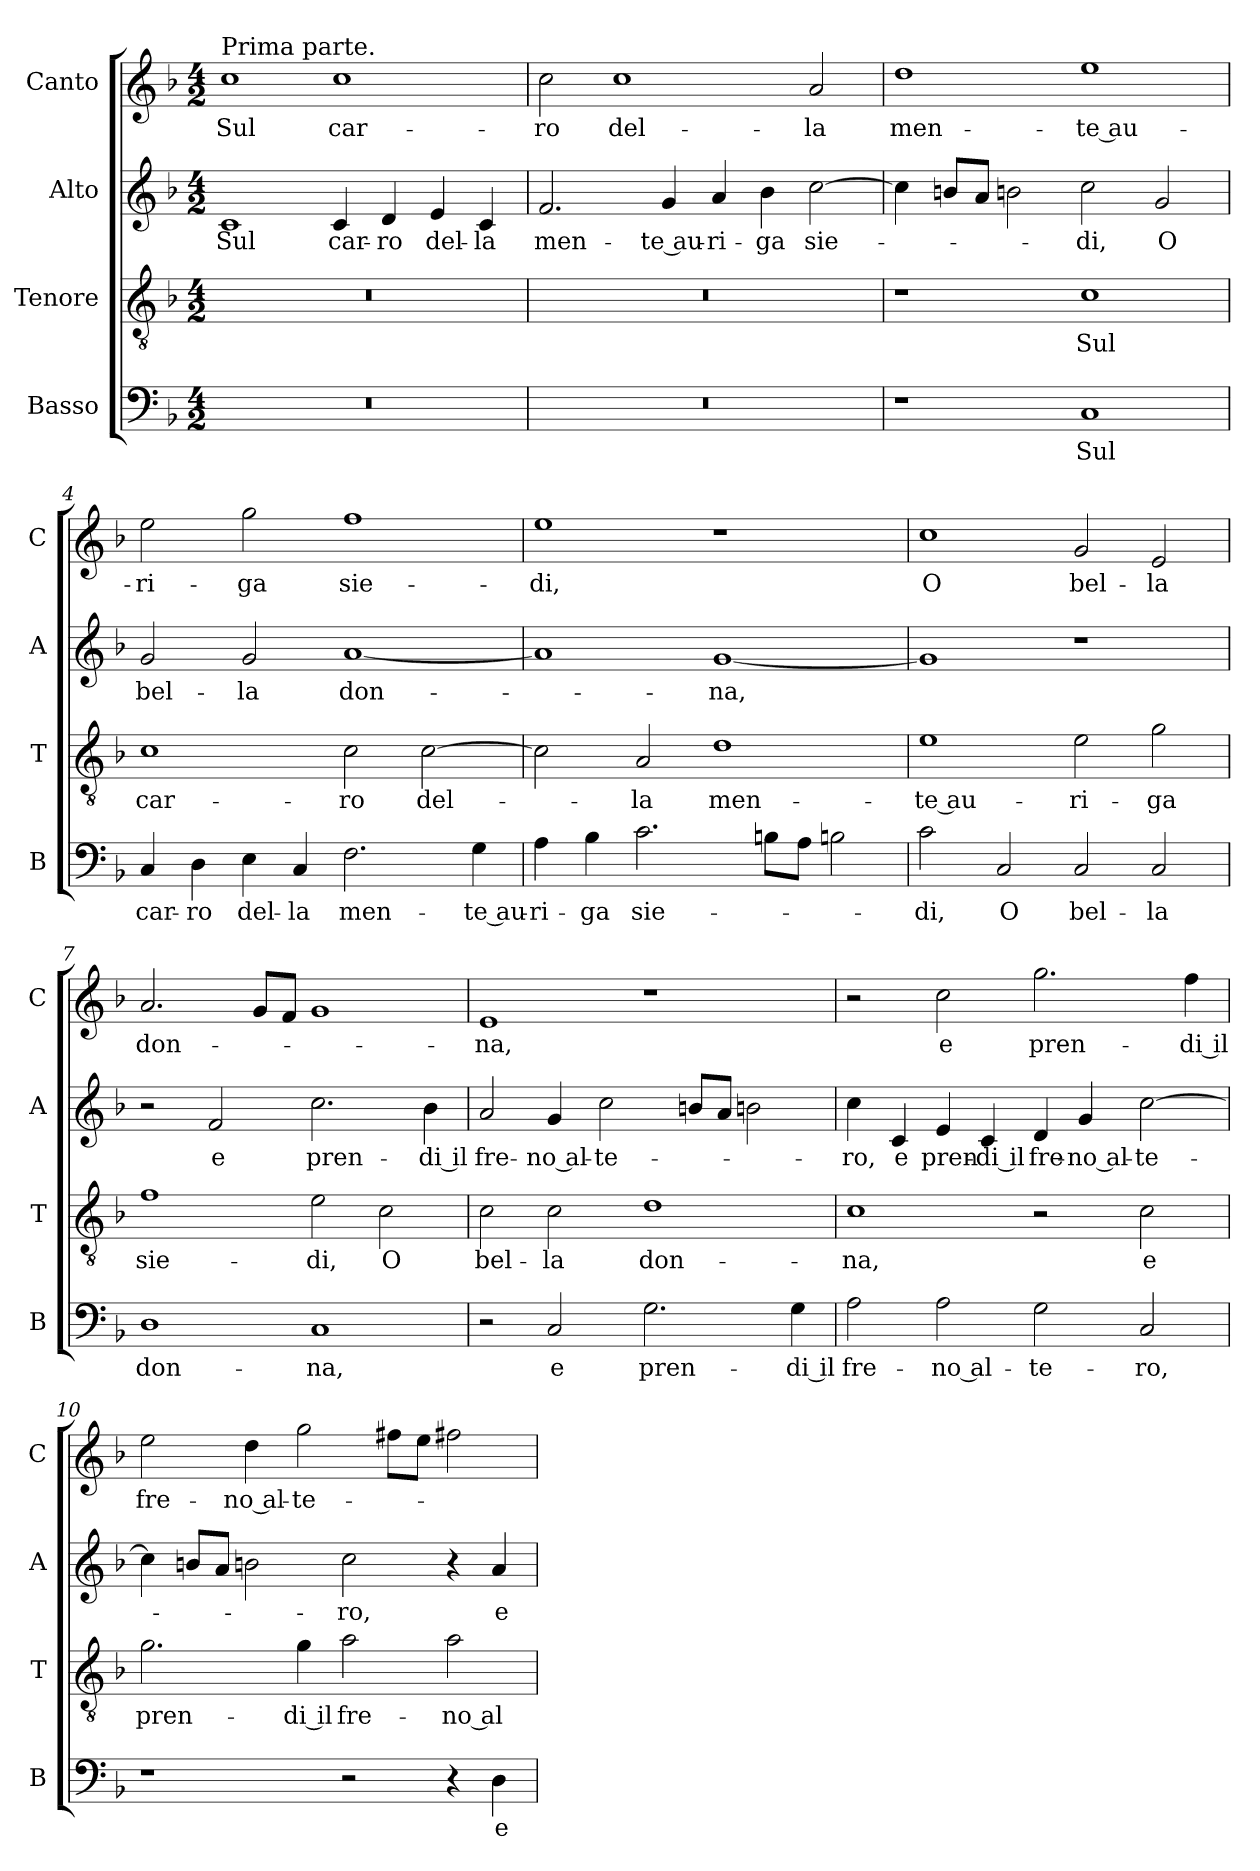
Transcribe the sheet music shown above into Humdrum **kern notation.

**kern	**text	**kern	**text	**kern	**text	**kern	**text
*part4	*part4	*part3	*part3	*part2	*part2	*part1	*part1
*staff4	*staff4	*staff3	*staff3	*staff2	*staff2	*staff1	*staff1
*I"Basso	*	*I"Tenore	*	*I"Alto	*	*I"Canto	*
*I'B	*	*I'T	*	*I'A	*	*I'C	*
*clefF4	*	*clefGv2	*	*clefG2	*	*clefG2	*
*k[b-]	*	*k[b-]	*	*k[b-]	*	*k[b-]	*
*F:	*	*F:	*	*F:	*	*F:	*
*M4/2	*	*M4/2	*	*M4/2	*	*M4/2	*
=1	=1	=1	=1	=1	=1	=1	=1
!	!	!	!	!	!	!LO:TX:a:t=Prima parte.	!
0r	.	0r	.	1c	Sul	1cc	Sul
.	.	.	.	4c	car-	1cc	car-
.	.	.	.	4d	-ro	.	.
.	.	.	.	4e	del-	.	.
.	.	.	.	4c	-la	.	.
=2	=2	=2	=2	=2	=2	=2	=2
0r	.	0r	.	2.f	men-	2cc	-ro
.	.	.	.	.	.	1cc	del-
.	.	.	.	4g	-te au-	.	.
.	.	.	.	4a	-ri-	.	.
.	.	.	.	4b-	-ga	.	.
.	.	.	.	[2cc	sie-	2a	-la
=3	=3	=3	=3	=3	=3	=3	=3
1r	.	1r	.	4cc]	.	1dd	men-
.	.	.	.	8bnL	.	.	.
.	.	.	.	8aJ	.	.	.
.	.	.	.	2bn	.	.	.
1C	Sul	1c	Sul	2cc	-di,	1ee	-te au-
.	.	.	.	2g	O	.	.
=4	=4	=4	=4	=4	=4	=4	=4
4C	car-	1c	car-	2g	bel-	2ee	-ri-
4D	-ro	.	.	.	.	.	.
4E	del-	.	.	2g	-la	2gg	-ga
4C	-la	.	.	.	.	.	.
2.F	men-	2c	-ro	[1a	don-	1ff	sie-
.	.	[2c	del-	.	.	.	.
4G	-te au-	.	.	.	.	.	.
=5	=5	=5	=5	=5	=5	=5	=5
4A	-ri-	2c]	.	1a]	.	1ee	-di,
4B-	-ga	.	.	.	.	.	.
2.c	sie-	2A	-la	.	.	.	.
.	.	1d	men-	[1g	-na,	1r	.
8BnL	.	.	.	.	.	.	.
8AJ	.	.	.	.	.	.	.
2Bn	.	.	.	.	.	.	.
=6	=6	=6	=6	=6	=6	=6	=6
2c	-di,	1e	-te au-	1g]	.	1cc	O
2C	O	.	.	.	.	.	.
2C	bel-	2e	-ri-	1r	.	2g	bel-
2C	-la	2g	-ga	.	.	2e	-la
=7	=7	=7	=7	=7	=7	=7	=7
1D	don-	1f	sie-	2r	.	2.a	don-
.	.	.	.	2f	e	.	.
.	.	.	.	.	.	8gL	.
.	.	.	.	.	.	8fJ	.
1C	-na,	2e	-di,	2.cc	pren-	1g	.
.	.	2c	O	.	.	.	.
.	.	.	.	4b-	-di il	.	.
=8	=8	=8	=8	=8	=8	=8	=8
2r	.	2c	bel-	2a	fre-	1e	-na,
2C	e	2c	-la	4g	-no al-	.	.
.	.	.	.	2cc	-te-	.	.
2.G	pren-	1d	don-	.	.	1r	.
.	.	.	.	8bnL	.	.	.
.	.	.	.	8aJ	.	.	.
.	.	.	.	2bn	.	.	.
4G	-di il	.	.	.	.	.	.
=9	=9	=9	=9	=9	=9	=9	=9
2A	fre-	1c	-na,	4cc	-ro,	2r	.
.	.	.	.	4c	e	.	.
2A	-no al-	.	.	4e	pren-	2cc	e
.	.	.	.	4c	-di il	.	.
2G	-te-	2r	.	4d	fre-	2.gg	pren-
.	.	.	.	4g	-no al-	.	.
2C	-ro,	2c	e	[2cc	-te-	.	.
.	.	.	.	.	.	4ff	-di il
=10	=10	=10	=10	=10	=10	=10	=10
1r	.	2.g	pren-	4cc]	.	2ee	fre-
.	.	.	.	8bnL	.	.	.
.	.	.	.	8aJ	.	.	.
.	.	.	.	2bn	.	4dd	-no al-
.	.	4g	-di il	.	.	2gg	-te-
2r	.	2a	fre-	2cc	-ro,	.	.
.	.	.	.	.	.	8ff#XL	.
.	.	.	.	.	.	8eeJ	.
4r	.	2a	-no al-	4r	.	2ff#X	.
4D	e	.	.	4a	e	.	.
=	=	=	=	=	=	=	=
*-	*-	*-	*-	*-	*-	*-	*-
